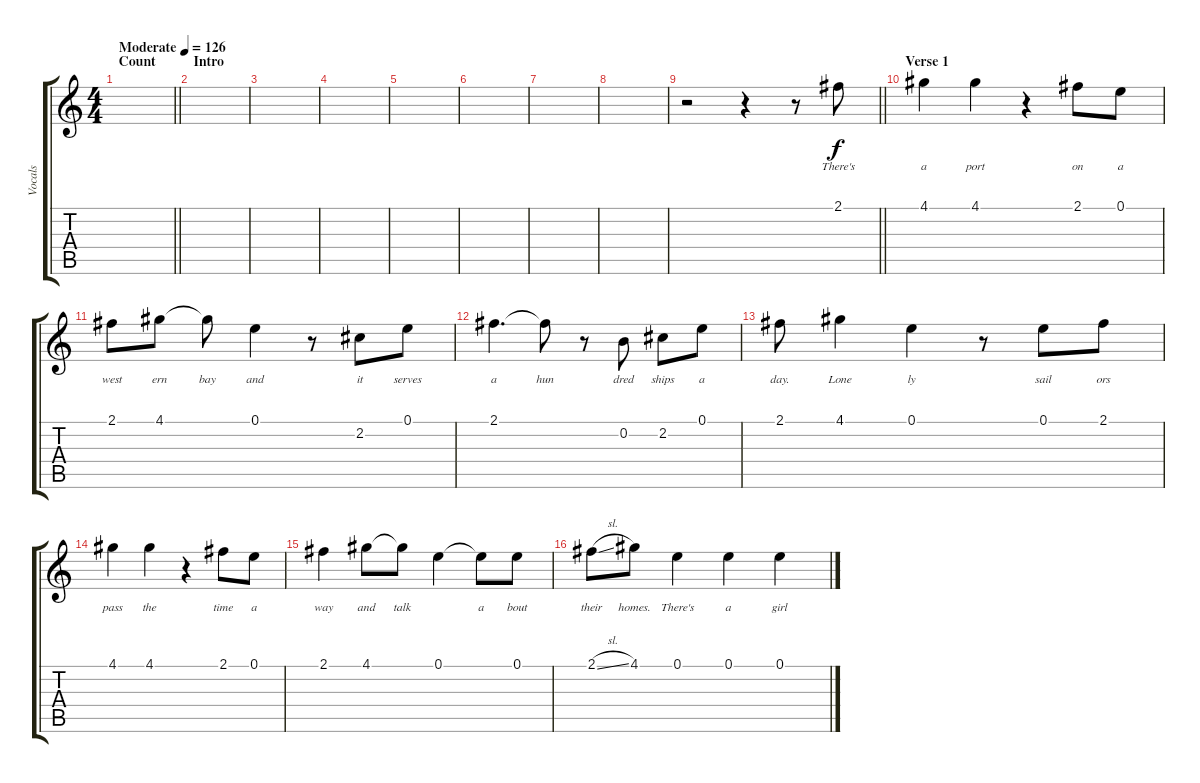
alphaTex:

\track ("Vocals" "Vocals") {instrument overdrivenguitar}
\staff {score tabs}
\tuning (E4 B3 G3 D3 A2 E2) {hide}
\ts (4 4)
\section ("" "Count")
\tempo (126 "Moderate")
\clef g2
\barLineRight lightlight
\ks c
|
\section ("" "Intro")
|
|
|
|
|
|
|
\barLineRight lightlight
r.2 r.4 r.8 2.1.8{lyrics (0 "There's") lyrics (1 "") lyrics (2 "") lyrics (3 "") lyrics (4 "")} |
\section ("" "Verse 1")
4.1.4{lyrics (0 "a") lyrics (1 "") lyrics (2 "") lyrics (3 "") lyrics (4 "")} 4.1.4{lyrics (0 "port") lyrics (1 "") lyrics (2 "") lyrics (3 "") lyrics (4 "")} r.4 2.1.8{lyrics (0 "on") lyrics (1 "") lyrics (2 "") lyrics (3 "") lyrics (4 "")} 0.1.8{lyrics (0 "a") lyrics (1 "") lyrics (2 "") lyrics (3 "") lyrics (4 "")} |
2.1.8{lyrics (0 "west") lyrics (1 "") lyrics (2 "") lyrics (3 "") lyrics (4 "")} 4.1.8{lyrics (0 "ern") lyrics (1 "") lyrics (2 "") lyrics (3 "") lyrics (4 "")} 4.1{t}.8{lyrics (0 "bay") lyrics (1 "") lyrics (2 "") lyrics (3 "") lyrics (4 "")} 0.1.4{lyrics (0 "and") lyrics (1 "") lyrics (2 "") lyrics (3 "") lyrics (4 "")} r.8 2.2.8{lyrics (0 "it") lyrics (1 "") lyrics (2 "") lyrics (3 "") lyrics (4 "")} 0.1.8{lyrics (0 "serves") lyrics (1 "") lyrics (2 "") lyrics (3 "") lyrics (4 "")} |
2.1.4{d lyrics (0 "a") lyrics (1 "") lyrics (2 "") lyrics (3 "") lyrics (4 "")} 2.1{t}.8{lyrics (0 "hun") lyrics (1 "") lyrics (2 "") lyrics (3 "") lyrics (4 "")} r.8 0.2.8{lyrics (0 "dred") lyrics (1 "") lyrics (2 "") lyrics (3 "") lyrics (4 "")} 2.2.8{lyrics (0 "ships") lyrics (1 "") lyrics (2 "") lyrics (3 "") lyrics (4 "")} 0.1.8{lyrics (0 "a") lyrics (1 "") lyrics (2 "") lyrics (3 "") lyrics (4 "")} |
2.1.8{lyrics (0 "day.") lyrics (1 "") lyrics (2 "") lyrics (3 "") lyrics (4 "")} 4.1.4{lyrics (0 "Lone") lyrics (1 "") lyrics (2 "") lyrics (3 "") lyrics (4 "")} 0.1.4{lyrics (0 "ly") lyrics (1 "") lyrics (2 "") lyrics (3 "") lyrics (4 "")} r.8 0.1.8{lyrics (0 "sail") lyrics (1 "") lyrics (2 "") lyrics (3 "") lyrics (4 "")} 2.1.8{lyrics (0 "ors") lyrics (1 "") lyrics (2 "") lyrics (3 "") lyrics (4 "")} |
4.1.4{lyrics (0 "pass") lyrics (1 "") lyrics (2 "") lyrics (3 "") lyrics (4 "")} 4.1.4{lyrics (0 "the") lyrics (1 "") lyrics (2 "") lyrics (3 "") lyrics (4 "")} r.4 2.1.8{lyrics (0 "time") lyrics (1 "") lyrics (2 "") lyrics (3 "") lyrics (4 "")} 0.1.8{lyrics (0 "a") lyrics (1 "") lyrics (2 "") lyrics (3 "") lyrics (4 "")} |
2.1.4{lyrics (0 "way") lyrics (1 "") lyrics (2 "") lyrics (3 "") lyrics (4 "")} 4.1.8{lyrics (0 "and") lyrics (1 "") lyrics (2 "") lyrics (3 "") lyrics (4 "")} 4.1{t}.8{lyrics (0 "talk") lyrics (1 "") lyrics (2 "") lyrics (3 "") lyrics (4 "")} 0.1.4{lyrics (0 "") lyrics (1 "") lyrics (2 "") lyrics (3 "") lyrics (4 "")} 0.1{t}.8{lyrics (0 "a") lyrics (1 "") lyrics (2 "") lyrics (3 "") lyrics (4 "")} 0.1.8{lyrics (0 "bout") lyrics (1 "") lyrics (2 "") lyrics (3 "") lyrics (4 "")} |
2.1{sl}.8{lyrics (0 "their") lyrics (1 "") lyrics (2 "") lyrics (3 "") lyrics (4 "")} 4.1.8{lyrics (0 "homes.") lyrics (1 "") lyrics (2 "") lyrics (3 "") lyrics (4 "")} 0.1.4{lyrics (0 "There's") lyrics (1 "") lyrics (2 "") lyrics (3 "") lyrics (4 "")} 0.1.4{lyrics (0 "a") lyrics (1 "") lyrics (2 "") lyrics (3 "") lyrics (4 "")} 0.1.4{lyrics (0 "girl") lyrics (1 "") lyrics (2 "") lyrics (3 "") lyrics (4 "")}
